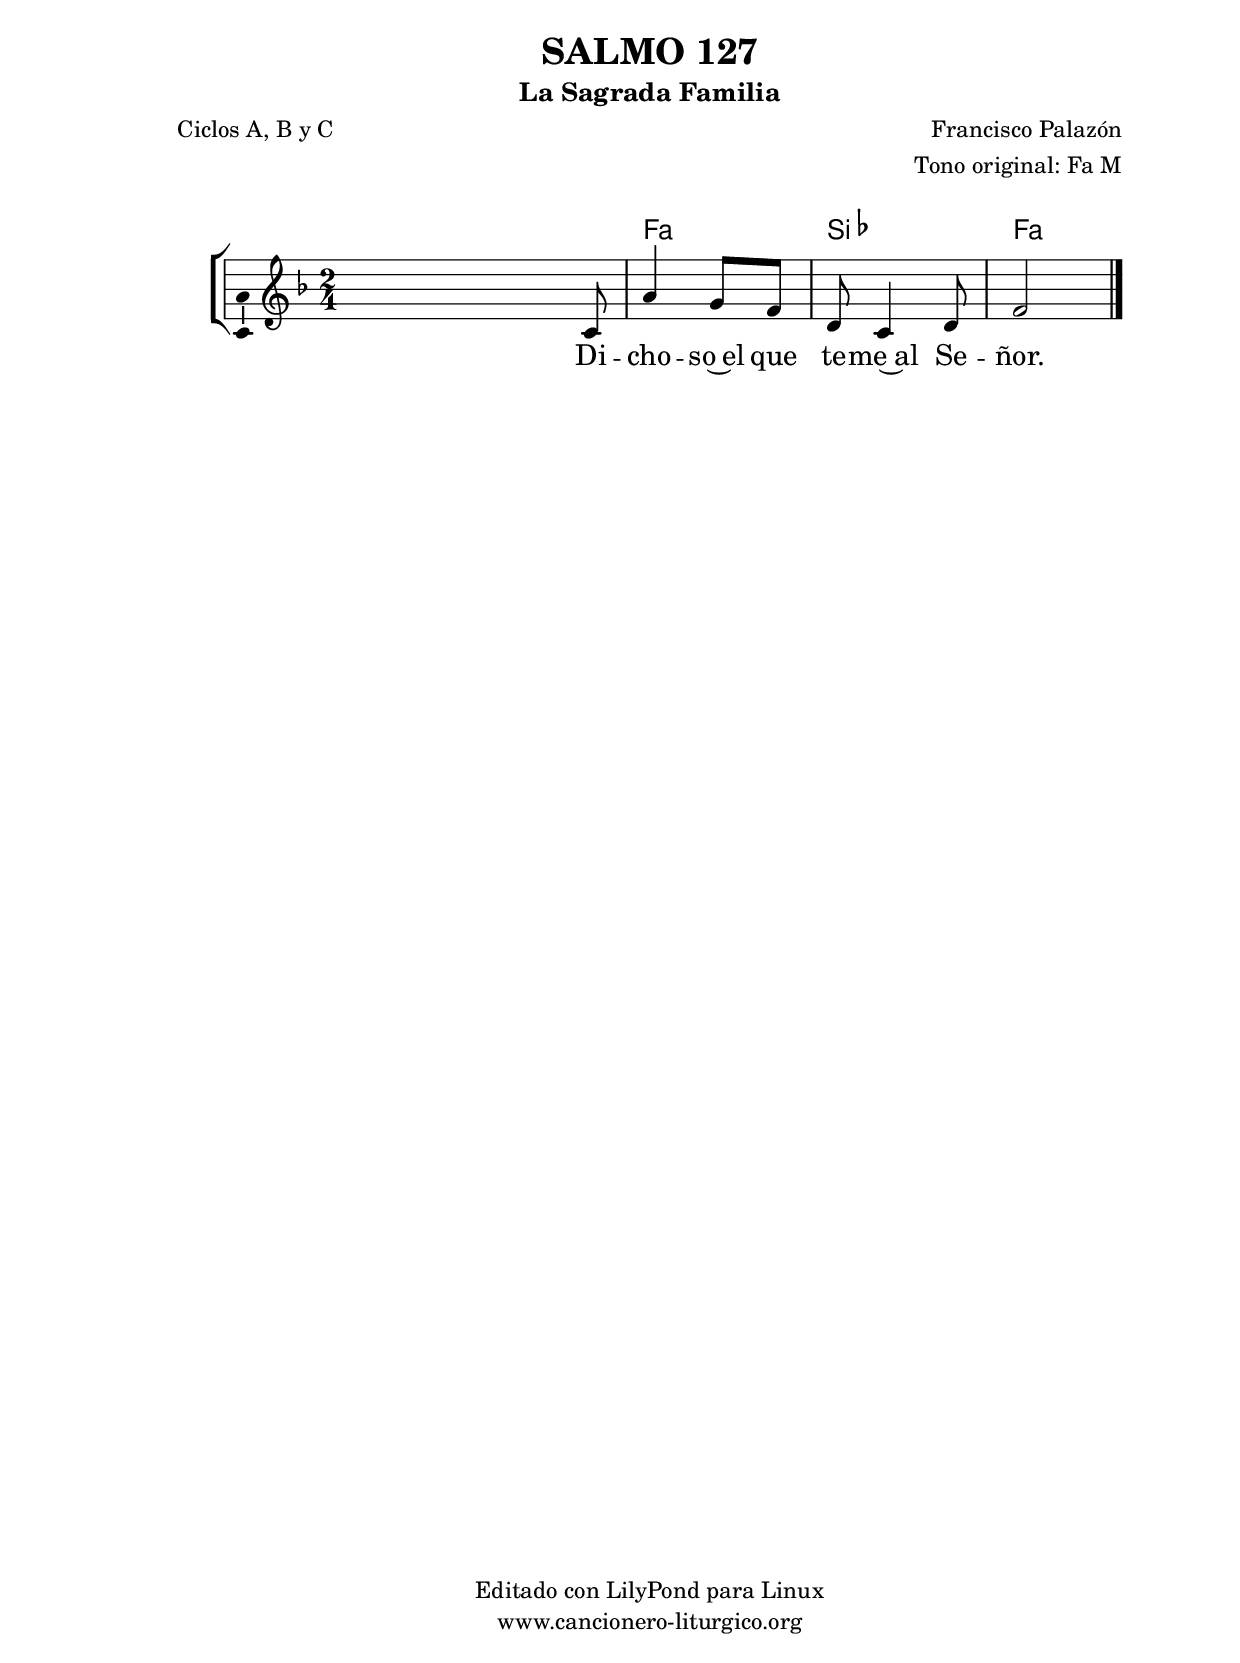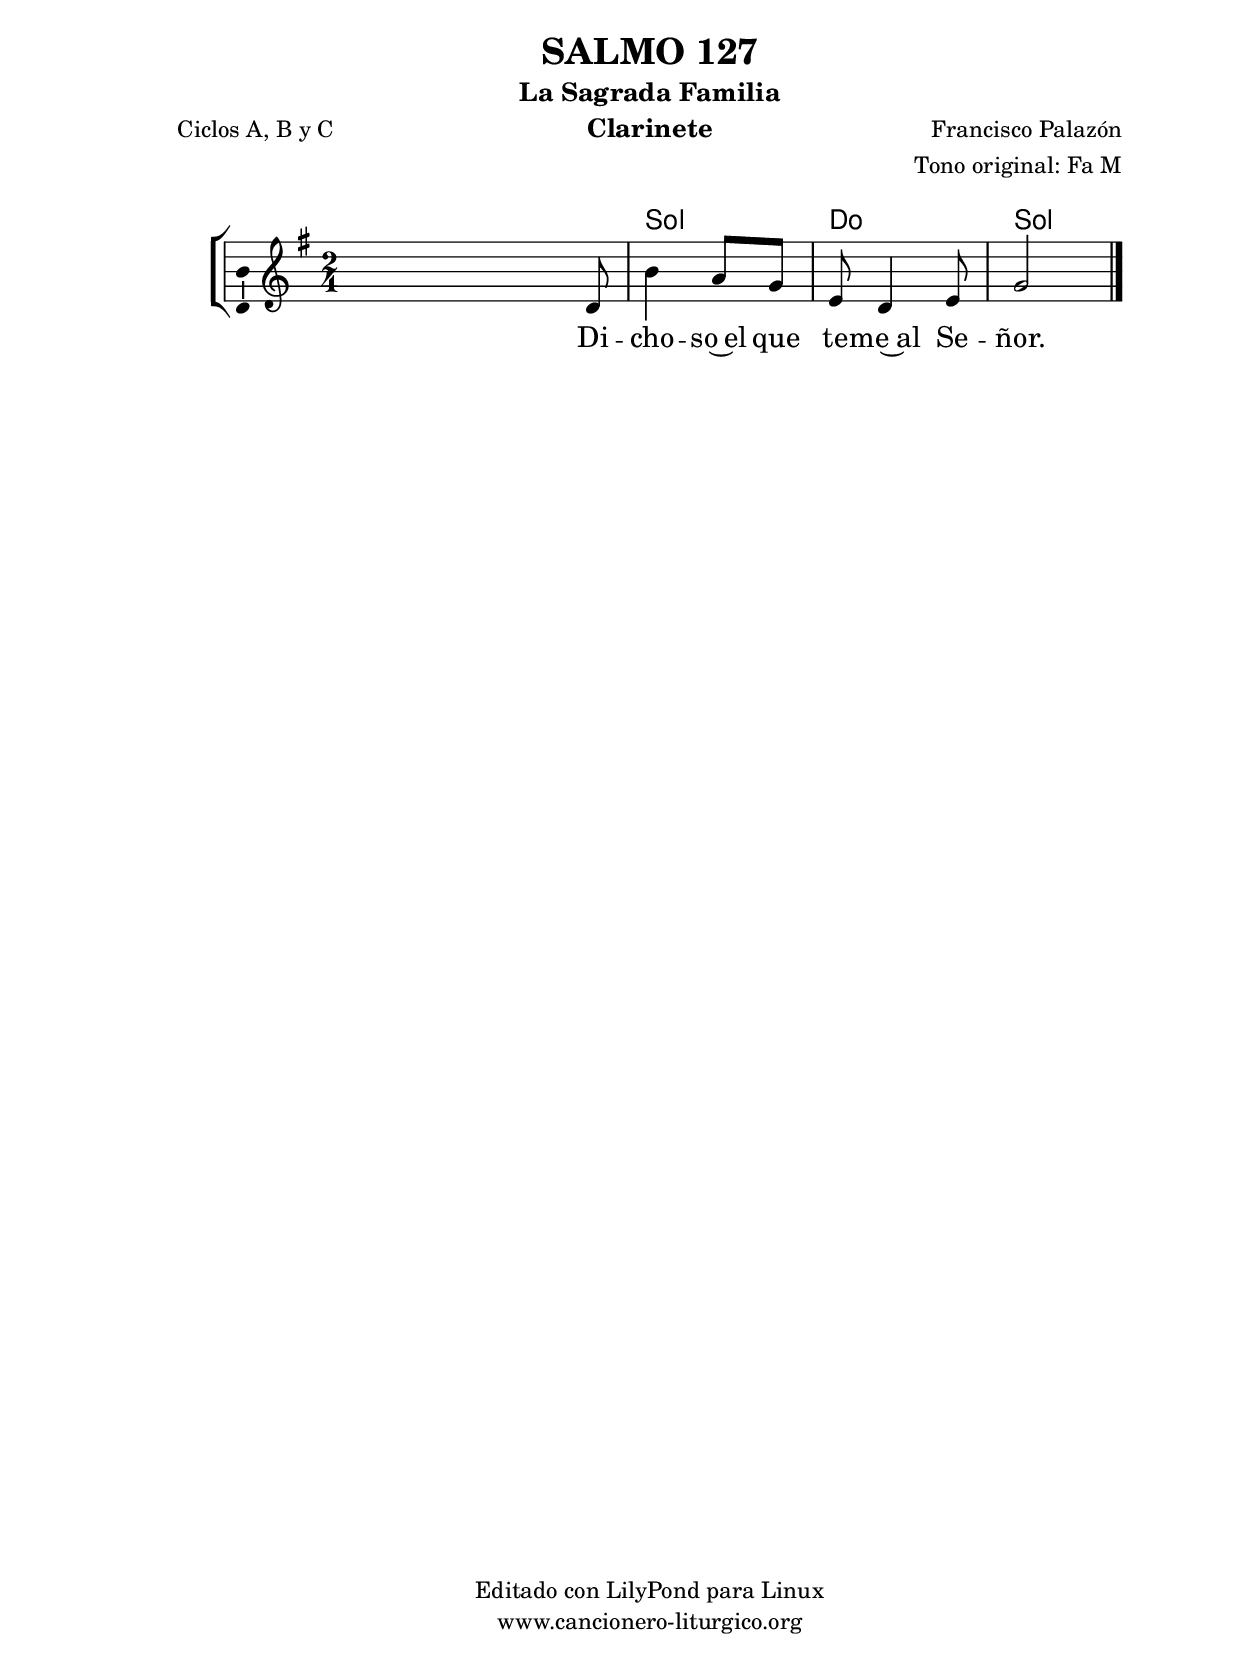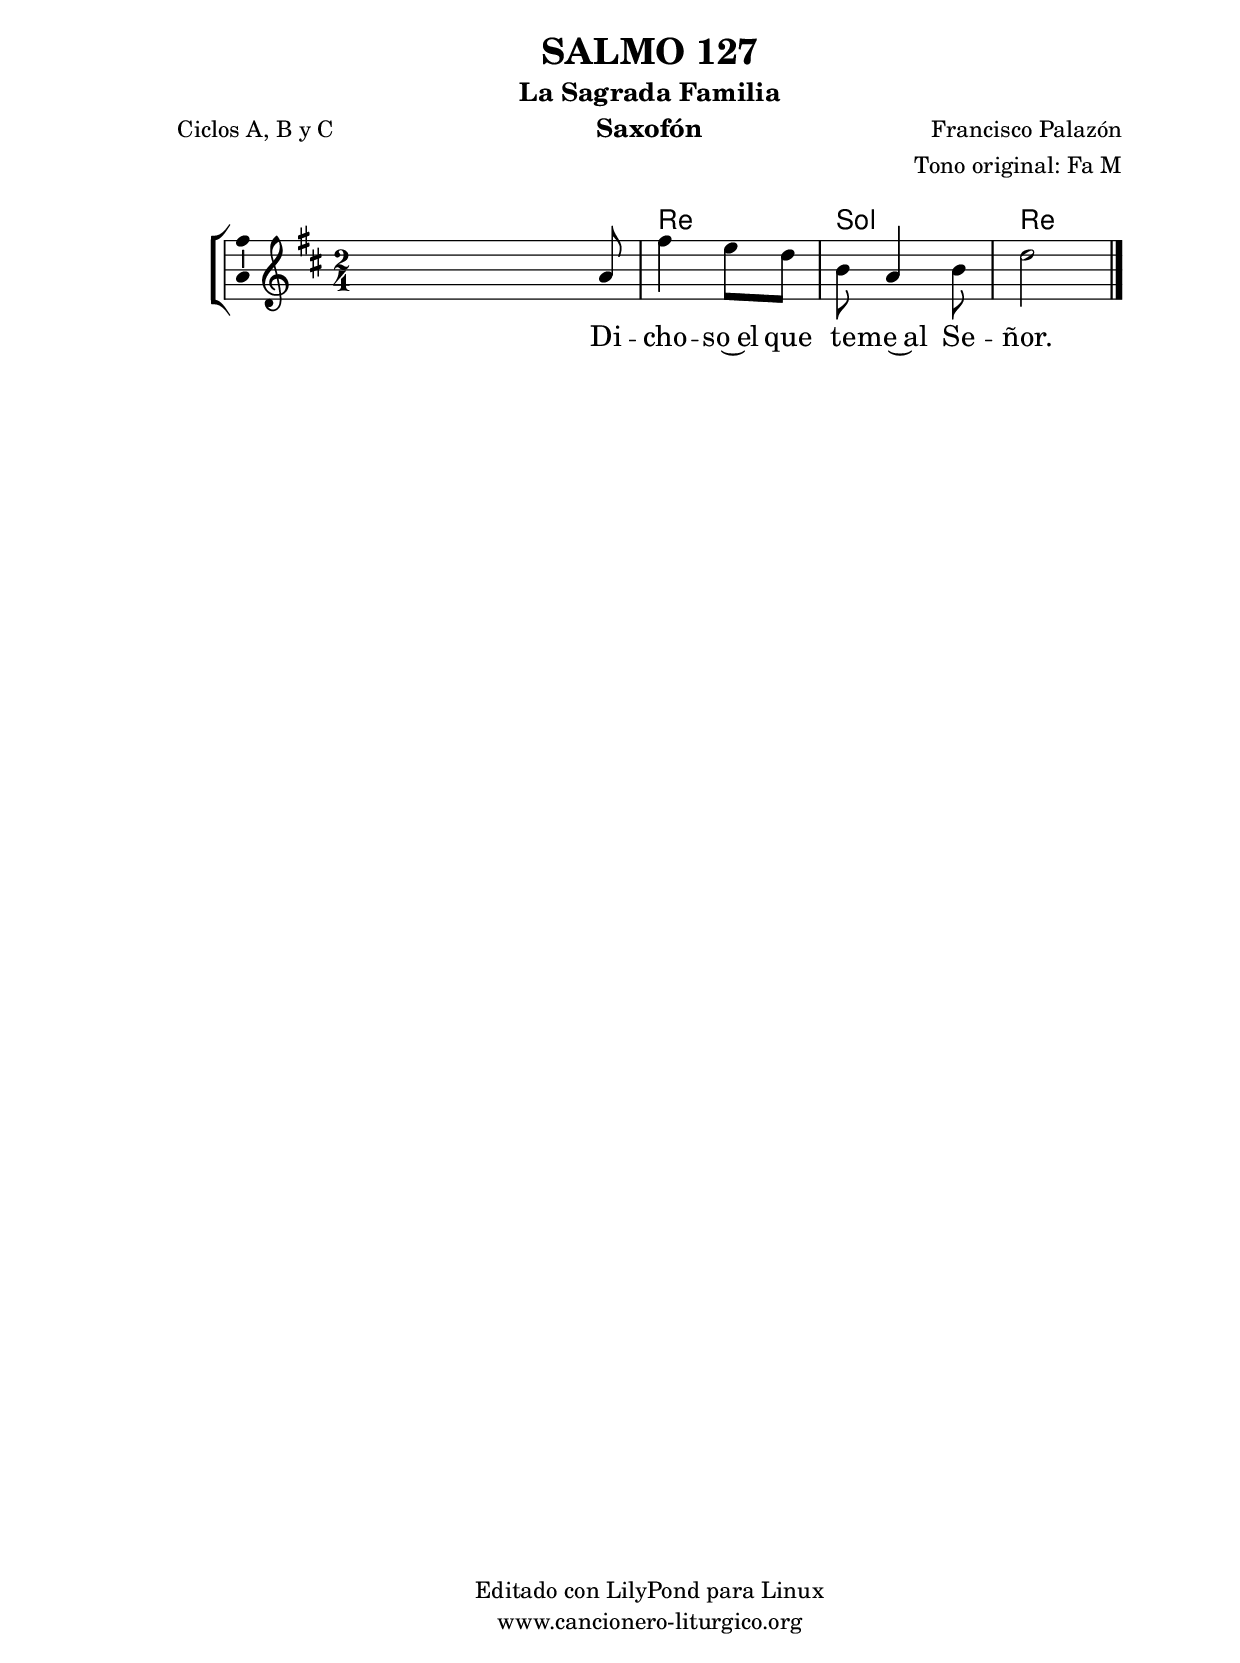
%
%para convertir .midi en .wav:
%timidity filename.midi -Ow -o finename.wav
%
%
%Para convertir de .wav a .mp3:
%lame -h -m j filename.wav
%
%
%para escuchar el midi:
%timidity nombrefichero.midi
%


%versión de lilypond para la que se ha escrito esta partitura:
\version "2.16.0"

	%Tamaño papel
	#(set-default-paper-size "a4")
	%Tamaño partitura
	#(set-global-staff-size 20)
	%No responde al pulsar sobre una nota
	#(ly:set-option 'point-and-click #f)

%parámetros del encabezamiento:
\header {
	title = "SALMO 127"
	subtitle = "La Sagrada Familia"
	composer = "Francisco Palazón"
	poet = "Ciclos A, B y C"
	meter = ""
	arranger = "Tono original: Fa M"
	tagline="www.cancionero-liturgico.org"
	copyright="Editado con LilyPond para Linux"
	}

%parámetros asociados al papel:
\paper  {
	oddHeaderMarkup = \markup {\fill-line { \on-the-fly #not-first-page \fromproperty #'header:title \on-the-fly #not-first-page \fromproperty #'header:composer }}
	evenHeaderMarkup = \markup {\fill-line { \fromproperty #'header:composer \fromproperty #'header:title }}
	#(set-paper-size "a4")
	print-page-number = ##f
	first-page-number = 1
	print-first-page-number = ##f
%	head-separation = 3.0 \cm
	top-margin = 2.0 \cm
	bottom-margin = 0.5\cm
%%%	bottom-margin = -1.0\cm
	left-margin = 3.0 \cm
	line-width = 16.0 \cm 
	indent = 8\mm
	interscoreline = 2.\mm
	between-system-space = 15\mm
%	para que las partituras no llenen la hoja:
	ragged-bottom = ##t
%	idem para la última hoja:
	ragged-last-bottom = ##f
%	para que las partituras llenen el ancho del papel:
	ragged-last = ##f
	after-title-space = 2.5 \cm
%page-count=1
%system-count=8

	%Flexible Vertical Spacing
%	markup-markup-spacing =
%	#'((basic-distance . 15) (minimum-distance . 15) (padding . 3))
	markup-system-spacing =
	#'((basic-distance . 15) (minimum-distance . 15) (padding . 3))
	system-system-spacing =
	#'((basic-distance . 15) (minimum-distance . 15) (padding . 3))
	score-system-spacing =
	#'((basic-distance . 15) (minimum-distance . 15) (padding . 5))
%	top-system-spacing = % header
%	#'((basic-distance . 8) (minimum-distance . 0) (padding . 3))
%	top-markup-spacing =
%	#'((basic-distance . 20) (minimum-distance . 20) (padding . 3))
	last-bottom-spacing = % footer
	#'((basic-distance . 5) (minimum-distance . 5) (padding . 3))
%	score-markup-spacing =
%	#'((basic-distance . 16) (minimum-distance . 13) (padding . 3))

	}


%parámetros que afectan a toda la partitura:
global =  {
	%clave de sol (G):
	\clef G
	%armadura:
%	\transpose f e
	\key f \major
	\tempo 4=100
	\set Score.tempoHideNote = ##t
	}


acordes = {
	\italianChords
	\chordmode {
%	\transpose f e
{

s2
f2 bes f

	}
	}
}

melodia = 
%	\transpose f e
{
	\relative c'{

\time 2/4
s4 s8 c8
a'4 g8 f
d8 c4 d8
f2

	\bar "|."
	}
	}


texto = \lyricmode {
Di -- cho -- so~el que te -- me~al Se -- ñor.
	}


acordesStaff = \context ChordNames = acordesStaff <<
	\set chordChanges = ##t
	\acordes
	>>


vozStaff = \context Voice = vozStaff
\with {\consists "Ambitus_engraver"}
<<
%	\set Staff.instrumentName = ""
%	\set Staff.shortInstrumentName = ""
%	\set Staff.midiInstrument = #"clarinet"
%	\set Staff.midiInstrument = #"cello"
%	\set Staff.midiInstrument = #"flute"
	\set Staff.midiInstrument = #"electric guitar (jazz)"
%	\set Staff.midiInstrument = #"english horn"
%	\set Staff.midiInstrument = #"violin"
%	\set Staff.midiInstrument = #"glockenspiel"
	\set Staff.midiMinimumVolume = #0.7
	\set Staff.midiMaximumVolume = #0.9
	\global
	\melodia
	>>


textoStaff = \context Lyrics = textoStaff <<
	\lyricsto vozStaff \texto
	>>

\book {
	\score {
		\context ChoirStaff {
			\override StaffGroup.SystemStartBracket #'collapse-height = #1
			\override Score.SystemStartBar #'collapse-height = #1
			<<
			\acordesStaff
			\vozStaff
			\textoStaff
			>>
			}
		\layout {
	    		\context {
				\Lyrics
				\override LyricText #'font-size = #2
				}
	   		 \context {
				\Score
				%fontSize = #3
				\override StaffSymbol #'staff-space = #(magstep +3)
				%\override Beam #'thickness = #0.55
				%\override SpacingSpanner #'spacing-increment = #1.0
				%\override Slur #'height-limit = #1.5
				}
			}
		}
	\score {
		\unfoldRepeats
		\context ChoirStaff {
			<<
			\acordesStaff
			\vozStaff
			>>
			}
		\midi {
	  		\context {
	  			\Score
				tempoWholesPerMinute = #(ly:make-moment 70 4)
				}
			}
		}
	}

%Partitura para clarinete
#(define output-suffix "C")
\book {
	\header{
		instrument = "Clarinete"
		}
	\score {
		\context ChoirStaff {
			\override StaffGroup.SystemStartBracket #'collapse-height = #1
			\override Score.SystemStartBar #'collapse-height = #1
\transpose c d
			<<
			\acordesStaff
			\vozStaff
			\textoStaff
			>>
			}
		\layout {
	    		\context {
				\Lyrics
				\override LyricText #'font-size = #2
				}
	   		 \context {
				\Score
				%fontSize = #3
				\override StaffSymbol #'staff-space = #(magstep +3)
				%\override Beam #'thickness = #0.55
				%\override SpacingSpanner #'spacing-increment = #1.0
				%\override Slur #'height-limit = #1.5
				}
			}
		}
	}

%Partitura para saxofón
#(define output-suffix "S")
\book {
	\header{
		instrument = "Saxofón"
		}
	\score {
		\context ChoirStaff {
			\override StaffGroup.SystemStartBracket #'collapse-height = #1
			\override Score.SystemStartBar #'collapse-height = #1
\transpose c a
			<<
			\acordesStaff
			\vozStaff
			\textoStaff
			>>
			}
		\layout {
	    		\context {
				\Lyrics
				\override LyricText #'font-size = #2
				}
	   		 \context {
				\Score
				%fontSize = #3
				\override StaffSymbol #'staff-space = #(magstep +3)
				%\override Beam #'thickness = #0.55
				%\override SpacingSpanner #'spacing-increment = #1.0
				%\override Slur #'height-limit = #1.5
				}
			}
		}
	}

